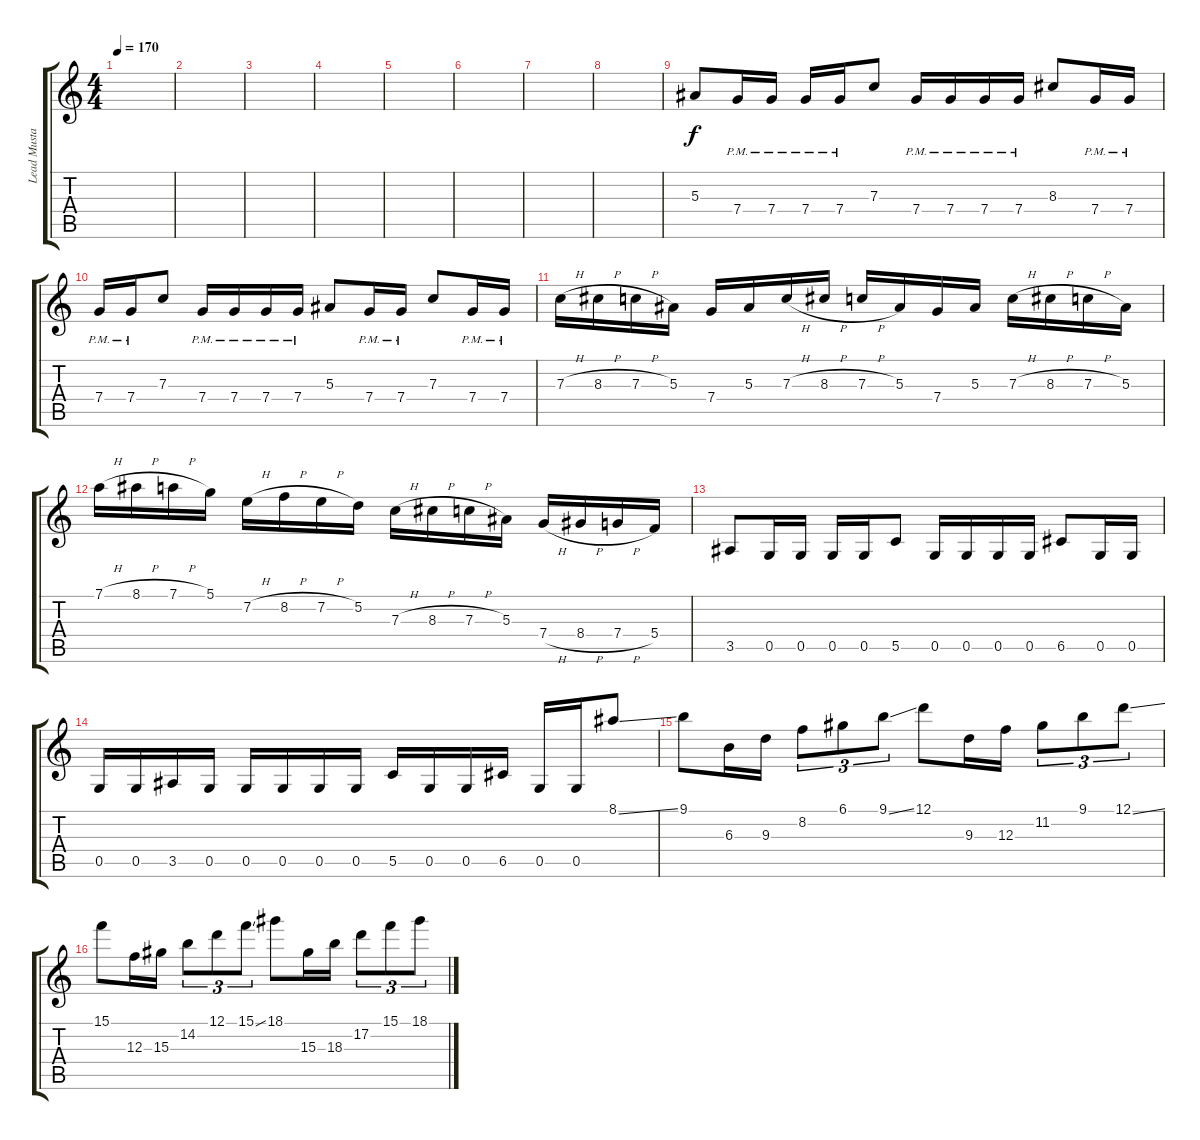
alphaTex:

\track ("Lead Mustaine" "Lead Musta") {instrument distortionguitar}
\staff {score tabs}
\tuning (D4 A3 F3 C3 G2 D2) {hide}
\ts (4 4)
\tempo 170
\clef g2
\ks c
|
|
|
|
|
|
|
|
5.3.8 7.4{pm}.16 7.4{pm}.16 7.4{pm}.16 7.4{pm}.16 7.3.8 7.4{pm}.16 7.4{pm}.16 7.4{pm}.16 7.4{pm}.16 8.3.8 7.4{pm}.16 7.4{pm}.16 |
7.4{pm}.16 7.4{pm}.16 7.3.8 7.4{pm}.16 7.4{pm}.16 7.4{pm}.16 7.4{pm}.16 5.3.8 7.4{pm}.16 7.4{pm}.16 7.3.8 7.4{pm}.16 7.4{pm}.16 |
7.3{h}.16 8.3{h}.16 7.3{h}.16 5.3.16 7.4.16 5.3.16 7.3{h}.16 8.3{h}.16 7.3{h}.16 5.3.16 7.4.16 5.3.16 7.3{h}.16 8.3{h}.16 7.3{h}.16 5.3.16 |
7.1{h}.16 8.1{h}.16 7.1{h}.16 5.1.16 7.2{h}.16 8.2{h}.16 7.2{h}.16 5.2.16 7.3{h}.16 8.3{h}.16 7.3{h}.16 5.3.16 7.4{h}.16 8.4{h}.16 7.4{h}.16 5.4.16 |
3.5.8 0.5.16 0.5.16 0.5.16 0.5.16 5.5.8 0.5.16 0.5.16 0.5.16 0.5.16 6.5.8 0.5.16 0.5.16 |
0.5.16 0.5.16 3.5.16 0.5.16 0.5.16 0.5.16 0.5.16 0.5.16 5.5.16 0.5.16 0.5.16 6.5.16 0.5.16 0.5.16 8.1{ss}.8 |
9.1.8 6.3.16 9.3.16 8.2.8{tu (3 2)} 6.1.8{tu (3 2)} 9.1{ss}.8{tu (3 2)} 12.1.8 9.3.16 12.3.16 11.2.8{tu (3 2)} 9.1.8{tu (3 2)} 12.1{ss}.8{tu (3 2)} |
15.1.8 12.3.16 15.3.16 14.2.8{tu (3 2)} 12.1.8{tu (3 2)} 15.1{ss}.8{tu (3 2)} 18.1.8 15.3.16 18.3.16 17.2.8{tu (3 2)} 15.1.8{tu (3 2)} 18.1{sl}.8{tu (3 2)}
